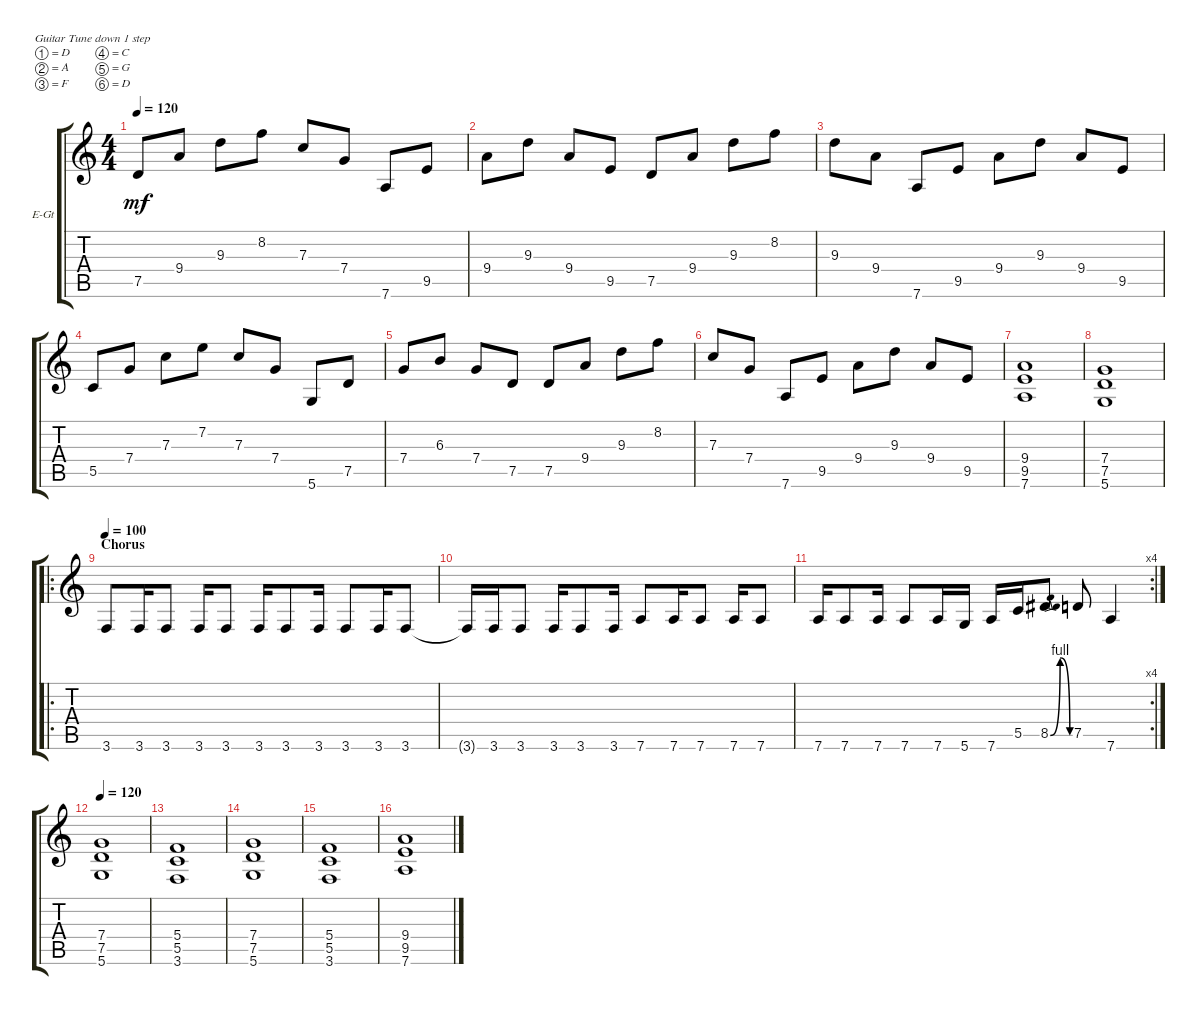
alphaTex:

\defaultSystemsLayout 4
\bracketExtendMode groupsimilarinstruments
\firstSystemTrackNameOrientation horizontal
\otherSystemsTrackNameOrientation horizontal
\track ("Thomas Bredahl" "E-Gt") {instrument distortionguitar}
\staff {score tabs}
\tuning (D4 A3 F3 C3 G2 D2)
\ts (4 4)
\tempo 120
\clef g2
\ks c
7.5.8{dy mf} 9.4.8 9.3.8 8.2.8 7.3.8 7.4.8 7.6.8 9.5.8 |
9.4.8 9.3.8 9.4.8 9.5.8 7.5.8 9.4.8 9.3.8 8.2.8 |
9.3.8 9.4.8 7.6.8 9.5.8 9.4.8 9.3.8 9.4.8 9.5.8 |
5.5.8 7.4.8 7.3.8 7.2.8 7.3.8 7.4.8 5.6.8 7.5.8 |
7.4.8 6.3.8 7.4.8 7.5.8 7.5.8 9.4.8 9.3.8 8.2.8 |
7.3.8 7.4.8 7.6.8 9.5.8 9.4.8 9.3.8 9.4.8 9.5.8 |
(7.6 9.5 9.4).1 |
(7.4 7.5 5.6).1 |
\ro
\section ("" "Chorus")
\tempo 100
3.6.8 3.6.16 3.6.8 3.6.16 3.6.8 3.6.16 3.6.8 3.6.16 3.6.8 3.6.16 3.6.8 |
3.6{t}.16 3.6.16 3.6.8 3.6.16 3.6.8 3.6.16 7.6.8 7.6.16 7.6.8 7.6.16 7.6.8 |
\rc 4
7.6.16 7.6.8 7.6.16 7.6.8 7.6.16 5.6.16 7.6.16 5.5.16 8.5{be (bendrelease 0 0 10.2 4 20.4 4 30 0)}.8 7.5.8 7.6.4 |
\tempo 120
(5.6 7.5 7.4).1 |
(5.4 5.5 3.6).1 |
(5.6 7.5 7.4).1 |
(5.4 5.5 3.6).1 |
(7.6 9.5 9.4).1
